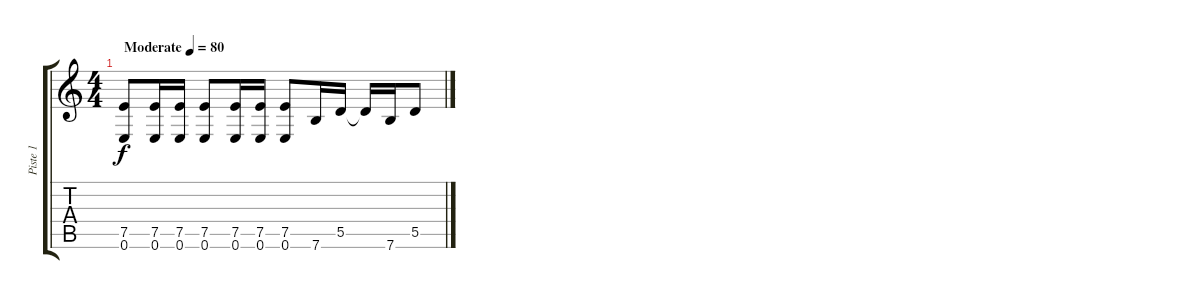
\track ("Piste 1" "Piste 1") {instrument acousticguitarsteel}
\staff {score tabs}
\tuning (E4 B3 G3 D3 A2 E2) {hide}
\ts (4 4)
\tempo (80 "Moderate")
\clef g2
\ks c
(7.5 0.6).8{dy f instrument acousticguitarsteel} (7.5 0.6).16 (7.5 0.6).16 (7.5 0.6).8 (7.5 0.6).16 (7.5 0.6).16 (7.5 0.6).8 7.6.16 5.5.16 5.5{t}.16 7.6.16 5.5.8
